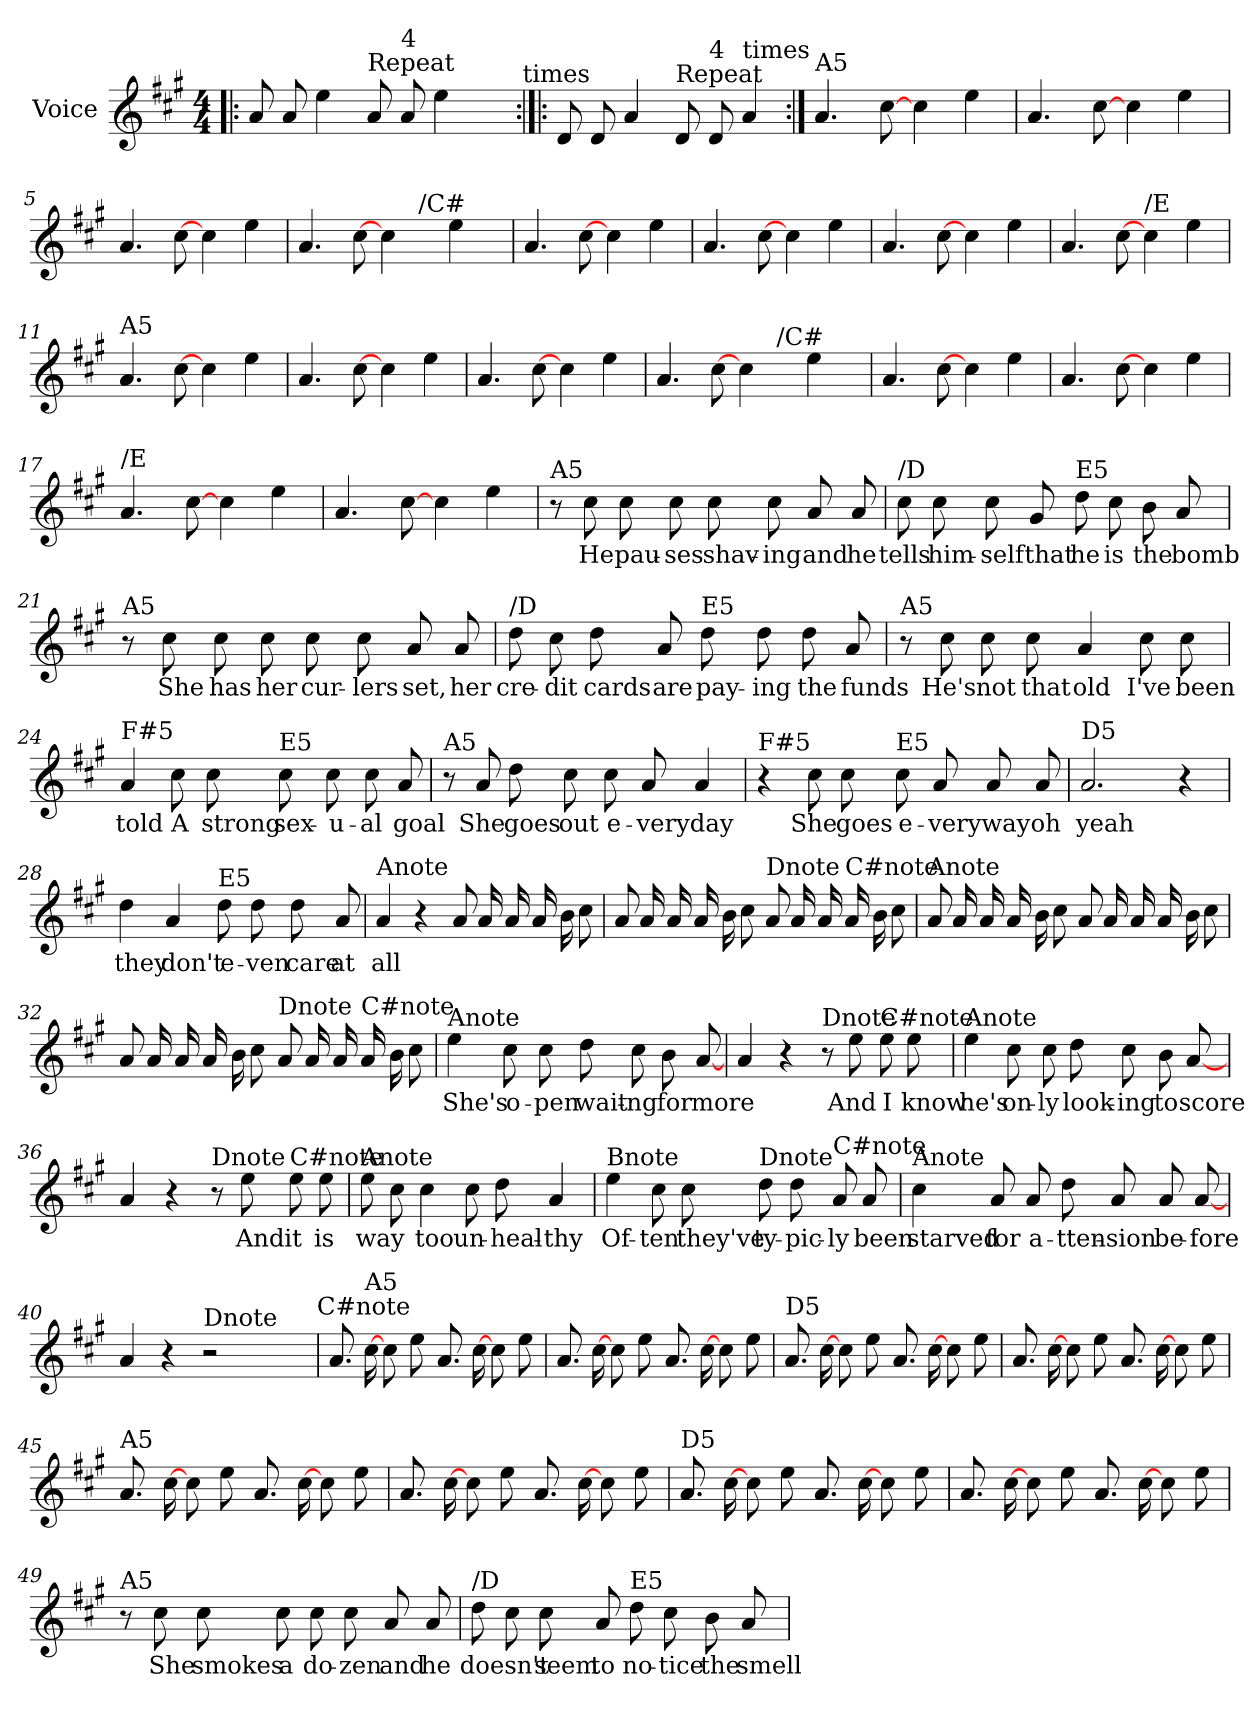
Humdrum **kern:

**kern	**text
*part1	*part1
*staff1	*staff1
*I"Voice	*
*clefG2	*
*k[f#c#g#]	*
*A:	*
*M4/4	*
=1!|:	=1!|:
!LO:TX:a:t=A5	!
*^	*
8aL	2ryy	.
8a	.	.
4ee	.	.
!LO:TX:a:t=Repeat	!	!
8aL	4ryy	.
!LO:TX:a:t=4	!	!
8a	.	.
4ee	8ryy	.
.	16ryy	.
.	32ryy	.
.	64ryy	.
.	128...ryy	.
!	!LO:TX:a:t=times	!
.	1024ryy	.
=2:|!|:	=2:|!|:	=2:|!|:
!LO:TX:a:t=D5	!	!
*v	*v	*
8dL	.
8d	.
4a	.
!LO:TX:a:t=Repeat	!
8dL	.
!LO:TX:a:t=4	!
8d	.
!LO:TX:a:t=times	!
4a	.
=3:|!	=3:|!
!LO:TX:a:t=A5	!
4.a	.
[8cc#	.
4cc#	.
4ee	.
=4	=4
4.a	.
[8cc#	.
4cc#	.
4ee	.
=5	=5
4.a	.
[8cc#	.
4cc#	.
4ee	.
=6	=6
!LO:TX:a:t=/B	!
*^	*
4.a	2ryy	.
[8cc#	.	.
4cc#	16ryy	.
.	32ryy	.
.	128.ryy	.
!	!LO:TX:a:t=/C#	!
.	4ryy	.
4ee	.	.
.	8ryy	.
.	64ryy	.
.	256ryy	.
=7	=7	=7
!LO:TX:a:t=D5	!	!
*v	*v	*
4.a	.
[8cc#	.
4cc#	.
4ee	.
=8	=8
4.a	.
[8cc#	.
4cc#	.
4ee	.
=9	=9
4.a	.
[8cc#	.
4cc#	.
4ee	.
=10	=10
4.a	.
[8cc#	.
!LO:TX:a:t=/E	!
4cc#	.
4ee	.
=11	=11
!LO:TX:a:t=A5	!
4.a	.
[8cc#	.
4cc#	.
4ee	.
=12	=12
4.a	.
[8cc#	.
4cc#	.
4ee	.
=13	=13
4.a	.
[8cc#	.
4cc#	.
4ee	.
=14	=14
!LO:TX:a:t=/B	!
*^	*
4.a	2ryy	.
[8cc#	.	.
4cc#	16ryy	.
.	32ryy	.
.	128.ryy	.
!	!LO:TX:a:t=/C#	!
.	4ryy	.
4ee	.	.
.	8ryy	.
.	64ryy	.
.	256ryy	.
=15	=15	=15
!LO:TX:a:t=D5	!	!
*v	*v	*
4.a	.
[8cc#	.
4cc#	.
4ee	.
=16	=16
4.a	.
[8cc#	.
4cc#	.
4ee	.
=17	=17
!LO:TX:a:t=/E	!
4.a	.
[8cc#	.
4cc#	.
4ee	.
=18	=18
4.a	.
[8cc#	.
4cc#	.
4ee	.
=19	=19
!LO:TX:a:t=A5	!
8r	.
8cc#	-He
8cc#L	-pau-
8cc#	-ses
8cc#L	-shav-
8cc#	-ing
8a	-and
8a	-he
=20	=20
!LO:TX:a:t=/D	!
8cc#L	-tells
8cc#	-him-
8cc#	-self
8g#	-that
!LO:TX:a:t=E5	!
8ddL	-he
8cc#	-is
8b	-the
8a	-bomb
=21	=21
!LO:TX:a:t=A5	!
8r	.
8cc#	-She
8cc#L	-has
8cc#	-her
8cc#L	-cur-
8cc#	-lers
8a	-set,
8a	-her
=22	=22
!LO:TX:a:t=/D	!
8ddL	-cre-
8cc#	-dit
8dd	-cards
8a	-are
!LO:TX:a:t=E5	!
8ddL	-pay-
8dd	-ing
8dd	-the
8a	-funds
=23	=23
!LO:TX:a:t=A5	!
8r	.
8cc#	-He's
8cc#L	-not
8cc#	-that
4a	-old
8cc#	-I've
8cc#	-been
=24	=24
!LO:TX:a:t=F#5	!
4a	-told
8cc#	-A
8cc#	-strong
!LO:TX:a:t=E5	!
8cc#L	-sex-
8cc#	-u-
8cc#	-al
8a	-goal
=25	=25
!LO:TX:a:t=A5	!
8r	.
8a	-She
8ddL	-goes
8cc#	-out
8cc#L	-e-
8a	-very
4a	-day
=26	=26
!LO:TX:a:t=F#5	!
4r	.
8cc#L	-She
8cc#	-goes
!LO:TX:a:t=E5	!
8cc#L	-e-
8a	-very
8a	-way
8a	-oh
=27	=27
!LO:TX:a:t=D5	!
2.a	-yeah
4r	.
=28	=28
4dd	-they
4a	-don't
!LO:TX:a:t=E5	!
8ddL	-e-
8dd	-ven
8dd	-care
8a	-at
=29	=29
!LO:TX:a:t=Anote	!
4a	-all
4r	.
8aL	.
16a	.
16a	.
16aLL	.
16b	.
8cc#	.
=30	=30
8aL	.
16a	.
16a	.
16aLL	.
16b	.
8cc#	.
!LO:TX:a:t=Dnote	!
8aL	.
16a	.
16a	.
!LO:TX:a:t=C#note	!
16aLL	.
16b	.
8cc#	.
=31	=31
!LO:TX:a:t=Anote	!
8aL	.
16a	.
16a	.
16aLL	.
16b	.
8cc#	.
8aL	.
16a	.
16a	.
16aLL	.
16b	.
8cc#	.
=32	=32
8aL	.
16a	.
16a	.
16aLL	.
16b	.
8cc#	.
!LO:TX:a:t=Dnote	!
8aL	.
16a	.
16a	.
!LO:TX:a:t=C#note	!
16aLL	.
16b	.
8cc#	.
=33	=33
!LO:TX:a:t=Anote	!
4ee	-She's
8cc#L	-o-
8cc#	-pen
8ddL	-wait-
8cc#	-ng
8b	-for
[8a	-more
=34	=34
4a	.
4r	.
!LO:TX:a:t=Dnote	!
8r	.
8ee	-And
!LO:TX:a:t=C#note	!
8eeL	-I
8ee	-know
=35	=35
!LO:TX:a:t=Anote	!
4ee	-he's
8cc#L	-on-
8cc#	-ly
8ddL	-look-
8cc#	-ing
8b	-to
[8a	-score
=36	=36
4a	.
4r	.
!LO:TX:a:t=Dnote	!
8r	.
8ee	-And
!LO:TX:a:t=C#note	!
8eeL	-it
8ee	-is
=37	=37
!LO:TX:a:t=Anote	!
8eeL	-way
8cc#	.
4cc#	-too
8cc#L	-un-
8dd	-heal-
4a	-thy
=38	=38
!LO:TX:a:t=Bnote	!
4ee	-Of-
8cc#L	-ten
8cc#	-they've
!LO:TX:a:t=Dnote	!
8ddL	-ty-
8dd	-pic-
!LO:TX:a:t=C#note	!
8a	-ly
8a	-been
=39	=39
!LO:TX:a:t=Anote	!
4cc#	-starved
8aL	-for
8a	-a-
8ddL	-tten-
8a	-sion
8a	-be-
[8a	-fore
=40	=40
*^	*
4a	2ryy	.
4r	.	.
!LO:TX:a:t=Dnote	!	!
2r	4ryy	.
.	8ryy	.
.	16ryy	.
.	32ryy	.
.	64ryy	.
.	128...ryy	.
!	!LO:TX:a:t=C#note	!
.	1024ryy	.
*v	*v	*
=41	=41
8.aL	.
!LO:TX:a:t=A5	!
[16cc#	.
8cc#L	.
8ee	.
8.aL	.
[16cc#	.
8cc#L	.
8ee	.
=42	=42
8.aL	.
[16cc#	.
8cc#L	.
8ee	.
8.aL	.
[16cc#	.
8cc#L	.
8ee	.
=43	=43
!LO:TX:a:t=D5	!
8.aL	.
[16cc#	.
8cc#L	.
8ee	.
8.aL	.
[16cc#	.
8cc#L	.
8ee	.
=44	=44
8.aL	.
[16cc#	.
8cc#L	.
8ee	.
8.aL	.
[16cc#	.
8cc#L	.
8ee	.
=45	=45
!LO:TX:a:t=A5	!
8.aL	.
[16cc#	.
8cc#L	.
8ee	.
8.aL	.
[16cc#	.
8cc#L	.
8ee	.
=46	=46
8.aL	.
[16cc#	.
8cc#L	.
8ee	.
8.aL	.
[16cc#	.
8cc#L	.
8ee	.
=47	=47
!LO:TX:a:t=D5	!
8.aL	.
[16cc#	.
8cc#L	.
8ee	.
8.aL	.
[16cc#	.
8cc#L	.
8ee	.
=48	=48
8.aL	.
[16cc#	.
8cc#L	.
8ee	.
8.aL	.
[16cc#	.
8cc#L	.
8ee	.
=49	=49
!LO:TX:a:t=A5	!
8r	.
8cc#	-She
8cc#L	-smokes
8cc#	-a
8cc#L	-do-
8cc#	-zen
8a	-and
8a	-he
=50	=50
!LO:TX:a:t=/D	!
8ddL	-doesn't
8cc#	.
8cc#	-seem
8a	-to
!LO:TX:a:t=E5	!
8ddL	-no-
8cc#	-tice
8b	-the
8a	-smell
=	=
*-	*-
